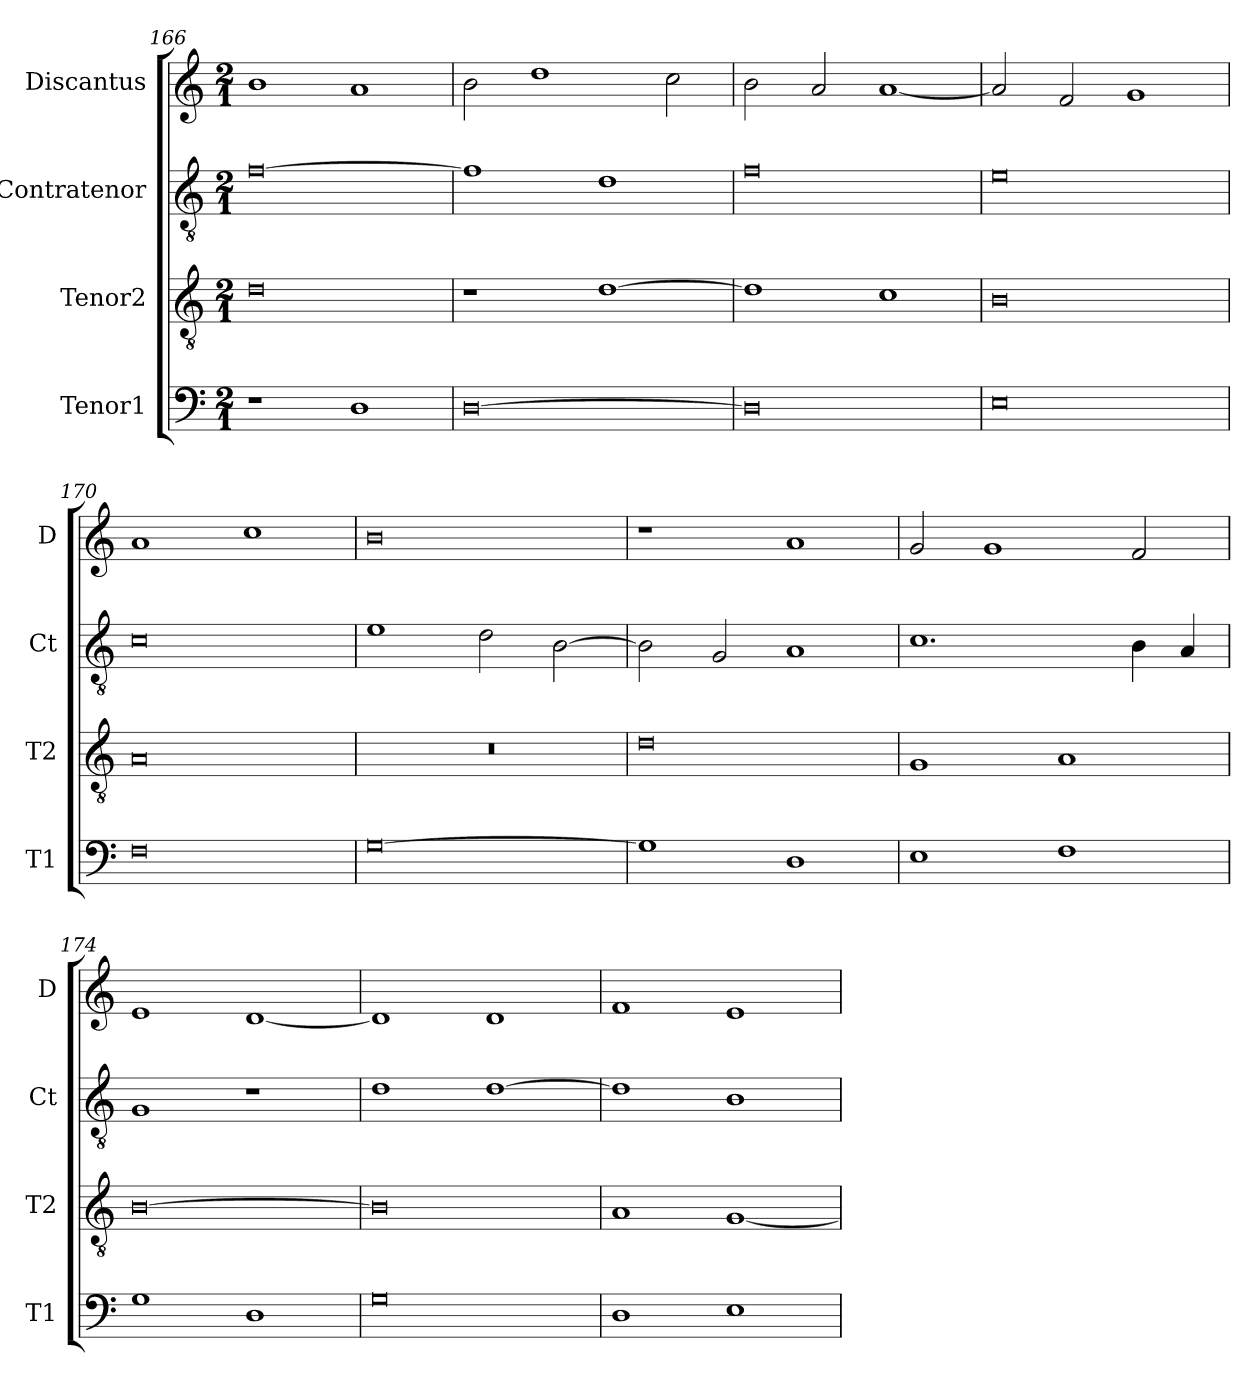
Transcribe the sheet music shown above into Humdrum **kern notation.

**kern	**kern	**kern	**kern
*part4	*part3	*part2	*part1
*staff4	*staff3	*staff2	*staff1
*I"Tenor1	*I"Tenor2	*I"Contratenor	*I"Discantus
*I'T1	*I'T2	*I'Ct	*I'D
*clefF4	*clefGv2	*clefGv2	*clefG2
*k[]	*k[]	*k[]	*k[]
*M2/1	*M2/1	*M2/1	*M2/1
=166	=166	=166	=166
1r	0d	[0f	1b
1D	.	.	1a
=167	=167	=167	=167
[0D	1r	1f]	2b\
.	.	.	1dd
.	[1d	1d	.
.	.	.	2cc\
=168	=168	=168	=168
0D]	1d]	0f	2b\
.	.	.	2a/
.	1c	.	[1a
=169	=169	=169	=169
0E	0B	0e	2a/]
.	.	.	2f/
.	.	.	1g
=170	=170	=170	=170
0F	0A	0c	1a
.	.	.	1cc
=171	=171	=171	=171
[0G	0r	1e	0b
.	.	2d\	.
.	.	[2B\	.
=172	=172	=172	=172
1G]	0d	2B\]	1r
.	.	2G/	.
1D	.	1A	1a
=173	=173	=173	=173
1E	1G	1.c	2g/
.	.	.	1g
1F	1A	.	.
.	.	4B\	2f/
.	.	4A/	.
=174	=174	=174	=174
1G	[0B	1G	1e
1D	.	1r	[1d
=175	=175	=175	=175
0G	0B]	1d	1d]
.	.	[1d	1d
=176	=176	=176	=176
1D	1A	1d]	1f
1E	[1G	1B	1e
=	=	=	=
*-	*-	*-	*-
